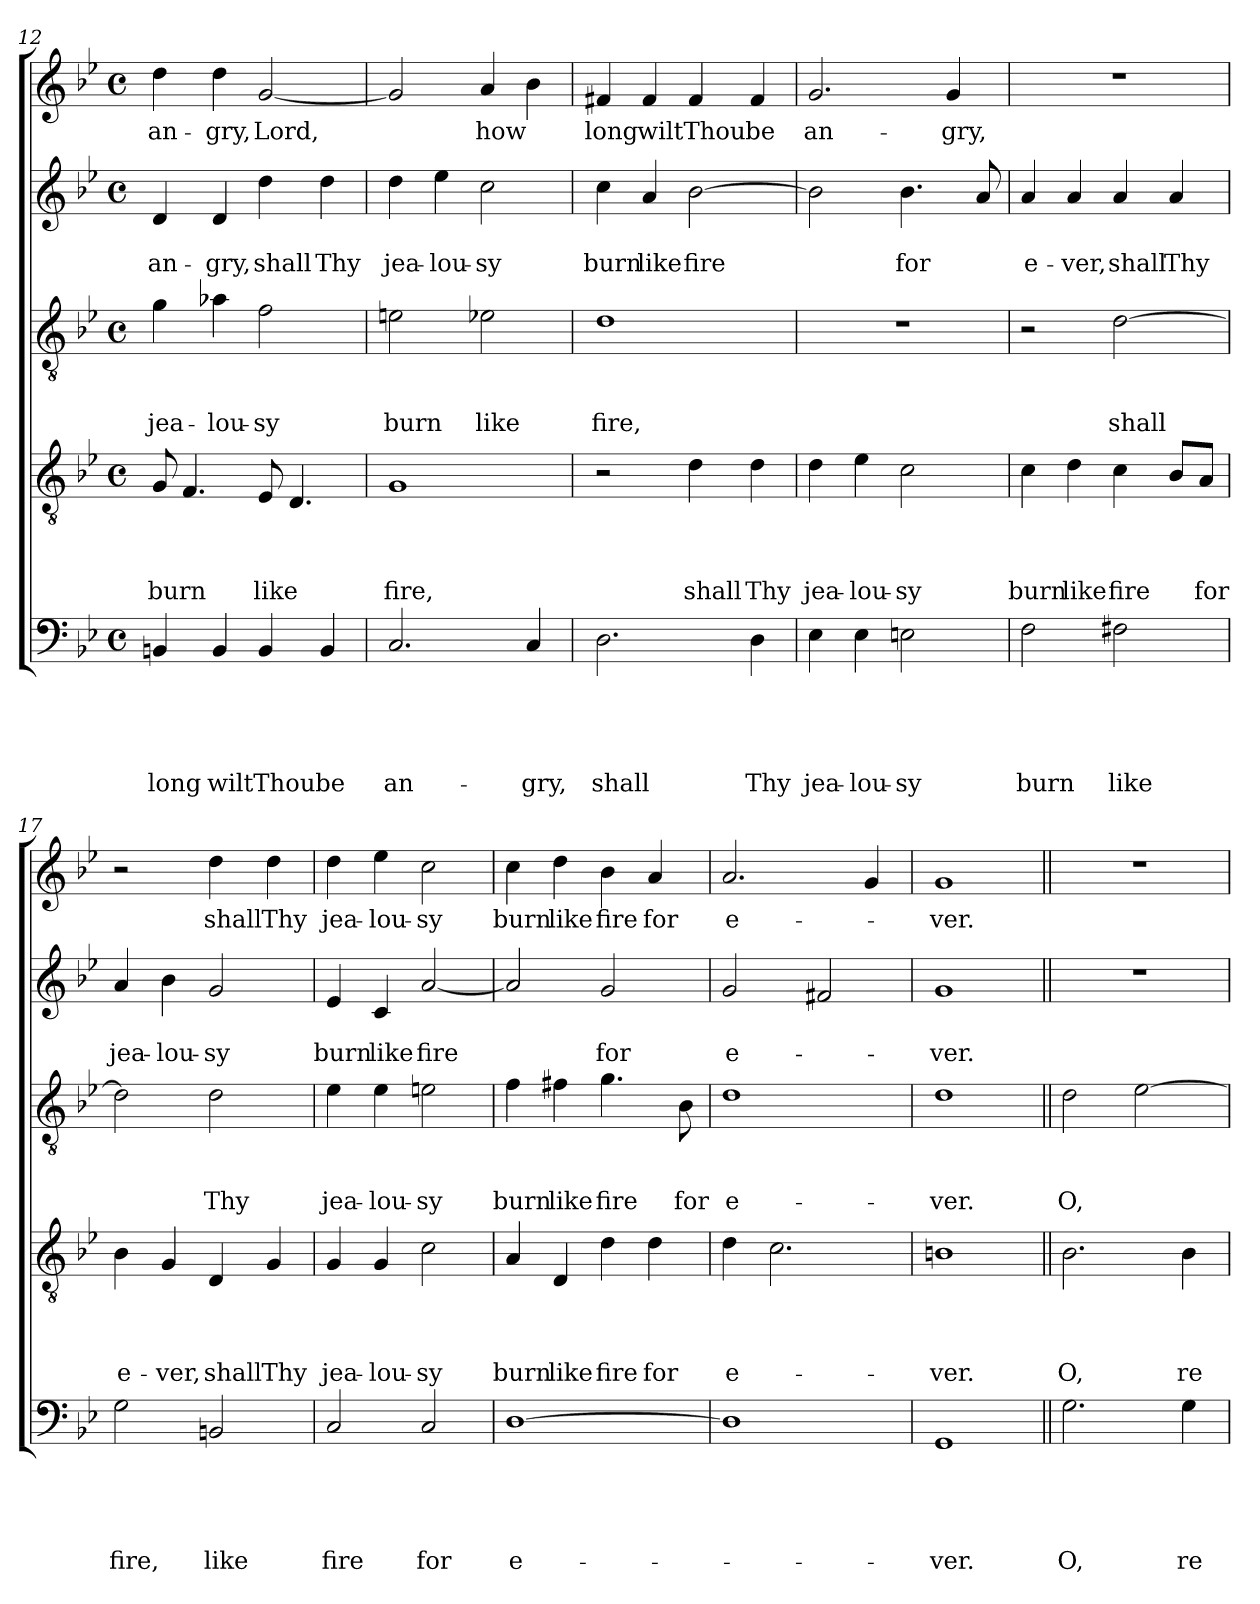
**kern	**text	**text	**text	**text	**text	**kern	**text	**text	**text	**text	**kern	**text	**text	**text	**kern	**text	**text	**kern	**text
*part5	*part5	*part5	*part5	*part5	*part5	*part4	*part4	*part4	*part4	*part4	*part3	*part3	*part3	*part3	*part2	*part2	*part2	*part1	*part1
*staff5	*staff5	*staff5	*staff5	*staff5	*staff5	*staff4	*staff4	*staff4	*staff4	*staff4	*staff3	*staff3	*staff3	*staff3	*staff2	*staff2	*staff2	*staff1	*staff1
*clefF4	*	*	*	*	*	*clefGv2	*	*	*	*	*clefGv2	*	*	*	*clefG2	*	*	*clefG2	*
*k[b-e-]	*	*	*	*	*	*k[b-e-]	*	*	*	*	*k[b-e-]	*	*	*	*k[b-e-]	*	*	*k[b-e-]	*
*B-:	*	*	*	*	*	*B-:	*	*	*	*	*B-:	*	*	*	*B-:	*	*	*B-:	*
*M4/4	*	*	*	*	*	*M4/4	*	*	*	*	*M4/4	*	*	*	*M4/4	*	*	*M4/4	*
*met(c)	*	*	*	*	*	*met(c)	*	*	*	*	*met(c)	*	*	*	*met(c)	*	*	*met(c)	*
=12	=12	=12	=12	=12	=12	=12	=12	=12	=12	=12	=12	=12	=12	=12	=12	=12	=12	=12	=12
!	!	!	!	!	!LO:LY:b	!	!	!	!	!LO:LY:b	!	!	!	!LO:LY:b	!	!	!LO:LY:b	!	!LO:LY:b
4BBn/	.	.	.	.	long	8G/	.	.	.	burn	4g\	.	.	jea-	4d/	.	an-	4dd\	an-
.	.	.	.	.	.	4.F/	.	.	.	.	.	.	.	.	.	.	.	.	.
!	!	!	!	!	!LO:LY:b	!	!	!	!	!	!	!	!	!LO:LY:b	!	!	!LO:LY:b	!	!LO:LY:b
4BB/	.	.	.	.	wilt	.	.	.	.	.	4a-X\	.	.	-lou-	4d/	.	-gry,	4dd\	-gry,
!	!	!	!	!	!LO:LY:b	!	!	!	!	!LO:LY:b	!	!	!	!LO:LY:b	!	!	!LO:LY:b	!	!LO:LY:b
4BB/	.	.	.	.	Thou	8E-/	.	.	.	like	2f\	.	.	-sy	4dd\	.	shall	[2g/	Lord,
.	.	.	.	.	.	4.D/	.	.	.	.	.	.	.	.	.	.	.	.	.
!	!	!	!	!	!LO:LY:b	!	!	!	!	!	!	!	!	!	!	!	!LO:LY:b	!	!
4BB/	.	.	.	.	be	.	.	.	.	.	.	.	.	.	4dd\	.	Thy	.	.
!!LO:LB:g=z
=13	=13	=13	=13	=13	=13	=13	=13	=13	=13	=13	=13	=13	=13	=13	=13	=13	=13	=13	=13
!	!	!	!	!	!LO:LY:b	!	!	!	!	!LO:LY:b	!	!	!	!LO:LY:b	!	!	!LO:LY:b	!	!
2.C/	.	.	.	.	an-	1G	.	.	.	fire,	2en\	.	.	burn	4dd\	.	jea-	2g/]	.
!	!	!	!	!	!	!	!	!	!	!	!	!	!	!	!	!	!LO:LY:b	!	!
.	.	.	.	.	.	.	.	.	.	.	.	.	.	.	4ee-\	.	-lou-	.	.
!	!	!	!	!	!	!	!	!	!	!	!	!	!	!LO:LY:b	!	!	!LO:LY:b	!	!LO:LY:b
.	.	.	.	.	.	.	.	.	.	.	2e-X\	.	.	like	2cc\	.	-sy	4a/	how
!	!	!	!	!	!LO:LY:b	!	!	!	!	!	!	!	!	!	!	!	!	!	!
4C/	.	.	.	.	-gry,	.	.	.	.	.	.	.	.	.	.	.	.	4b-\	.
=14	=14	=14	=14	=14	=14	=14	=14	=14	=14	=14	=14	=14	=14	=14	=14	=14	=14	=14	=14
!	!	!	!	!	!LO:LY:b	!	!	!	!	!	!	!	!	!LO:LY:b	!	!	!LO:LY:b	!	!LO:LY:b
2.D\	.	.	.	.	shall	2r	.	.	.	.	1d	.	.	fire,	4cc\	.	burn	4f#X/	long
!	!	!	!	!	!	!	!	!	!	!	!	!	!	!	!	!	!LO:LY:b	!	!LO:LY:b
.	.	.	.	.	.	.	.	.	.	.	.	.	.	.	4a/	.	like	4f#/	wilt
!	!	!	!	!	!	!	!	!	!	!LO:LY:b	!	!	!	!	!	!	!LO:LY:b	!	!LO:LY:b
.	.	.	.	.	.	4d\	.	.	.	shall	.	.	.	.	[2b-\	.	fire	4f#/	Thou
!	!	!	!	!	!LO:LY:b	!	!	!	!	!LO:LY:b	!	!	!	!	!	!	!	!	!LO:LY:b
4D\	.	.	.	.	Thy	4d\	.	.	.	Thy	.	.	.	.	.	.	.	4f#/	be
=15	=15	=15	=15	=15	=15	=15	=15	=15	=15	=15	=15	=15	=15	=15	=15	=15	=15	=15	=15
!	!	!	!	!	!LO:LY:b	!	!	!	!	!LO:LY:b	!	!	!	!	!	!	!	!	!LO:LY:b
4E-\	.	.	.	.	jea-	4d\	.	.	.	jea-	1r	.	.	.	2b-\]	.	.	2.g/	an-
!	!	!	!	!	!LO:LY:b	!	!	!	!	!LO:LY:b	!	!	!	!	!	!	!	!	!
4E-\	.	.	.	.	-lou-	4e-\	.	.	.	-lou-	.	.	.	.	.	.	.	.	.
!	!	!	!	!	!LO:LY:b	!	!	!	!	!LO:LY:b	!	!	!	!	!	!	!LO:LY:b	!	!
2En\	.	.	.	.	-sy	2c\	.	.	.	-sy	.	.	.	.	4.b-\	.	for	.	.
!	!	!	!	!	!	!	!	!	!	!	!	!	!	!	!	!	!	!	!LO:LY:b
.	.	.	.	.	.	.	.	.	.	.	.	.	.	.	.	.	.	4g/	-gry,
.	.	.	.	.	.	.	.	.	.	.	.	.	.	.	8a/	.	.	.	.
=16	=16	=16	=16	=16	=16	=16	=16	=16	=16	=16	=16	=16	=16	=16	=16	=16	=16	=16	=16
!	!	!	!	!	!LO:LY:b	!	!	!	!	!LO:LY:b	!	!	!	!	!	!	!LO:LY:b	!	!
2F\	.	.	.	.	burn	4c\	.	.	.	burn	2r	.	.	.	4a/	.	e-	1r	.
!	!	!	!	!	!	!	!	!	!	!LO:LY:b	!	!	!	!	!	!	!LO:LY:b	!	!
.	.	.	.	.	.	4d\	.	.	.	like	.	.	.	.	4a/	.	-ver,	.	.
!	!	!	!	!	!LO:LY:b	!	!	!	!	!LO:LY:b	!	!	!	!LO:LY:b	!	!	!LO:LY:b	!	!
2F#X\	.	.	.	.	like	4c\	.	.	.	fire	[2d\	.	.	shall	4a/	.	shall	.	.
!	!	!	!	!	!	!	!	!	!	!	!	!	!	!	!	!	!LO:LY:b	!	!
.	.	.	.	.	.	8B-/L	.	.	.	.	.	.	.	.	4a/	.	Thy	.	.
!	!	!	!	!	!	!	!	!	!	!LO:LY:b	!	!	!	!	!	!	!	!	!
.	.	.	.	.	.	8A/J	.	.	.	for	.	.	.	.	.	.	.	.	.
=17	=17	=17	=17	=17	=17	=17	=17	=17	=17	=17	=17	=17	=17	=17	=17	=17	=17	=17	=17
!	!	!	!	!	!LO:LY:b	!	!	!	!	!LO:LY:b	!	!	!	!	!	!	!LO:LY:b	!	!
2G\	.	.	.	.	fire,	4B-\	.	.	.	e-	2d\]	.	.	.	4a/	.	jea-	2r	.
!	!	!	!	!	!	!	!	!	!	!LO:LY:b	!	!	!	!	!	!	!LO:LY:b	!	!
.	.	.	.	.	.	4G/	.	.	.	-ver,	.	.	.	.	4b-\	.	-lou-	.	.
!	!	!	!	!	!LO:LY:b	!	!	!	!	!LO:LY:b	!	!	!	!LO:LY:b	!	!	!LO:LY:b	!	!LO:LY:b
2BBn/	.	.	.	.	like	4D/	.	.	.	shall	2d\	.	.	Thy	2g/	.	-sy	4dd\	shall
!	!	!	!	!	!	!	!	!	!	!LO:LY:b	!	!	!	!	!	!	!	!	!LO:LY:b
.	.	.	.	.	.	4G/	.	.	.	Thy	.	.	.	.	.	.	.	4dd\	Thy
=18	=18	=18	=18	=18	=18	=18	=18	=18	=18	=18	=18	=18	=18	=18	=18	=18	=18	=18	=18
!	!	!	!	!	!LO:LY:b	!	!	!	!	!LO:LY:b	!	!	!	!LO:LY:b	!	!	!LO:LY:b	!	!LO:LY:b
2C/	.	.	.	.	fire	4G/	.	.	.	jea-	4e-\	.	.	jea-	4e-/	.	burn	4dd\	jea-
!	!	!	!	!	!	!	!	!	!	!LO:LY:b	!	!	!	!LO:LY:b	!	!	!LO:LY:b	!	!LO:LY:b
.	.	.	.	.	.	4G/	.	.	.	-lou-	4e-\	.	.	-lou-	4c/	.	like	4ee-\	-lou-
!	!	!	!	!	!LO:LY:b	!	!	!	!	!LO:LY:b	!	!	!	!LO:LY:b	!	!	!LO:LY:b	!	!LO:LY:b
2C/	.	.	.	.	for	2c\	.	.	.	-sy	2en\	.	.	-sy	[2a/	.	fire	2cc\	-sy
!!LO:PB:g=z
=19	=19	=19	=19	=19	=19	=19	=19	=19	=19	=19	=19	=19	=19	=19	=19	=19	=19	=19	=19
!	!	!	!	!	!LO:LY:b	!	!	!	!	!LO:LY:b	!	!	!	!LO:LY:b	!	!	!	!	!LO:LY:b
[1D	.	.	.	.	e-	4A/	.	.	.	burn	4f\	.	.	burn	2a/]	.	.	4cc\	burn
!	!	!	!	!	!	!	!	!	!	!LO:LY:b	!	!	!	!LO:LY:b	!	!	!	!	!LO:LY:b
.	.	.	.	.	.	4D/	.	.	.	like	4f#X\	.	.	like	.	.	.	4dd\	like
!	!	!	!	!	!	!	!	!	!	!LO:LY:b	!	!	!	!LO:LY:b	!	!	!LO:LY:b	!	!LO:LY:b
.	.	.	.	.	.	4d\	.	.	.	fire	4.g\	.	.	fire	2g/	.	for	4b-\	fire
!	!	!	!	!	!	!	!	!	!	!LO:LY:b	!	!	!	!	!	!	!	!	!LO:LY:b
.	.	.	.	.	.	4d\	.	.	.	for	.	.	.	.	.	.	.	4a/	for
!	!	!	!	!	!	!	!	!	!	!	!	!	!	!LO:LY:b	!	!	!	!	!
.	.	.	.	.	.	.	.	.	.	.	8B-\	.	.	for	.	.	.	.	.
=20	=20	=20	=20	=20	=20	=20	=20	=20	=20	=20	=20	=20	=20	=20	=20	=20	=20	=20	=20
!	!	!	!	!	!	!	!	!	!	!LO:LY:b	!	!	!	!LO:LY:b	!	!	!LO:LY:b	!	!LO:LY:b
1D]	.	.	.	.	.	4d\	.	.	.	e-	1d	.	.	e-	2g/	.	e-	2.a/	e-
.	.	.	.	.	.	2.c\	.	.	.	.	.	.	.	.	.	.	.	.	.
.	.	.	.	.	.	.	.	.	.	.	.	.	.	.	2f#X/	.	.	.	.
.	.	.	.	.	.	.	.	.	.	.	.	.	.	.	.	.	.	4g/	.
=21	=21	=21	=21	=21	=21	=21	=21	=21	=21	=21	=21	=21	=21	=21	=21	=21	=21	=21	=21
!	!	!	!	!	!LO:LY:b	!	!	!	!	!LO:LY:b	!	!	!	!LO:LY:b	!	!	!LO:LY:b	!	!LO:LY:b
1GG	.	.	.	.	-ver.	1Bn	.	.	.	-ver.	1d	.	.	-ver.	1g	.	-ver.	1g	-ver.
=22||	=22||	=22||	=22||	=22||	=22||	=22||	=22||	=22||	=22||	=22||	=22||	=22||	=22||	=22||	=22||	=22||	=22||	=22||	=22||
!	!	!	!	!	!LO:LY:b	!	!	!	!	!LO:LY:b	!	!	!	!LO:LY:b	!	!	!	!	!
2.G\	.	.	.	.	O,	2.B-\	.	.	.	O,	2d\	.	.	O,	1r	.	.	1r	.
.	.	.	.	.	.	.	.	.	.	.	[2e-\	.	.	.	.	.	.	.	.
!	!	!	!	!	!LO:LY:b	!	!	!	!	!LO:LY:b	!	!	!	!	!	!	!	!	!
4G\	.	.	.	.	re-	4B-\	.	.	.	re-	.	.	.	.	.	.	.	.	.
=	=	=	=	=	=	=	=	=	=	=	=	=	=	=	=	=	=	=	=
*-	*-	*-	*-	*-	*-	*-	*-	*-	*-	*-	*-	*-	*-	*-	*-	*-	*-	*-	*-
